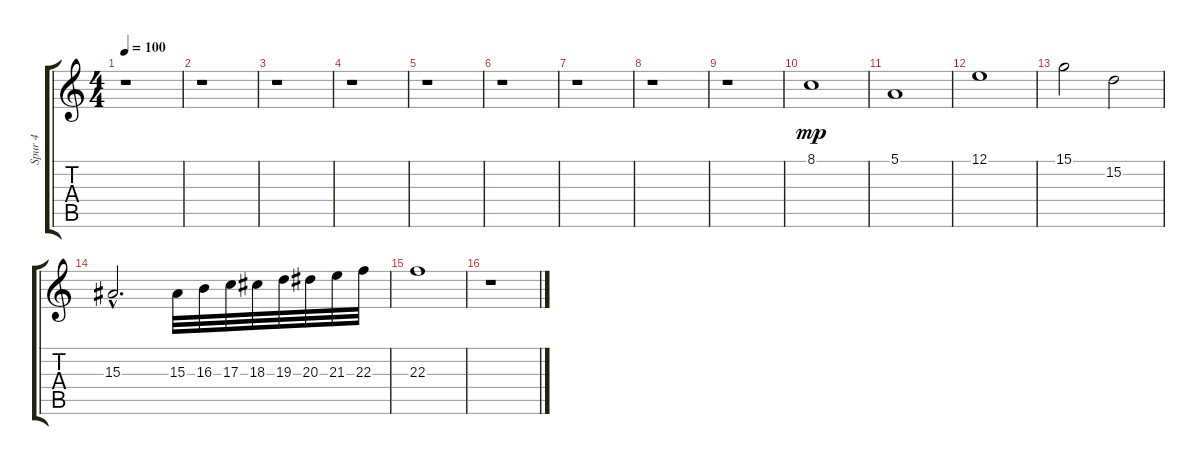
\track ("Spur 4" "Spur 4") {instrument synthstrings2}
\staff {score tabs}
\tuning (E4 B3 G3 D3 A2 E2) {hide}
\ts (4 4)
\tempo 100
\clef g2
\ks c
r.1{dy mp instrument synthstrings2} |
r.1 |
r.1 |
r.1 |
r.1 |
r.1 |
r.1 |
r.1 |
r.1 |
8.1.1 |
5.1.1 |
12.1.1 |
15.1.2 15.2.2 |
15.3{hac}.2{d} 15.3.32 16.3.32 17.3.32 18.3.32 19.3.32 20.3.32 21.3.32 22.3.32 |
22.3.1 |
r.1
